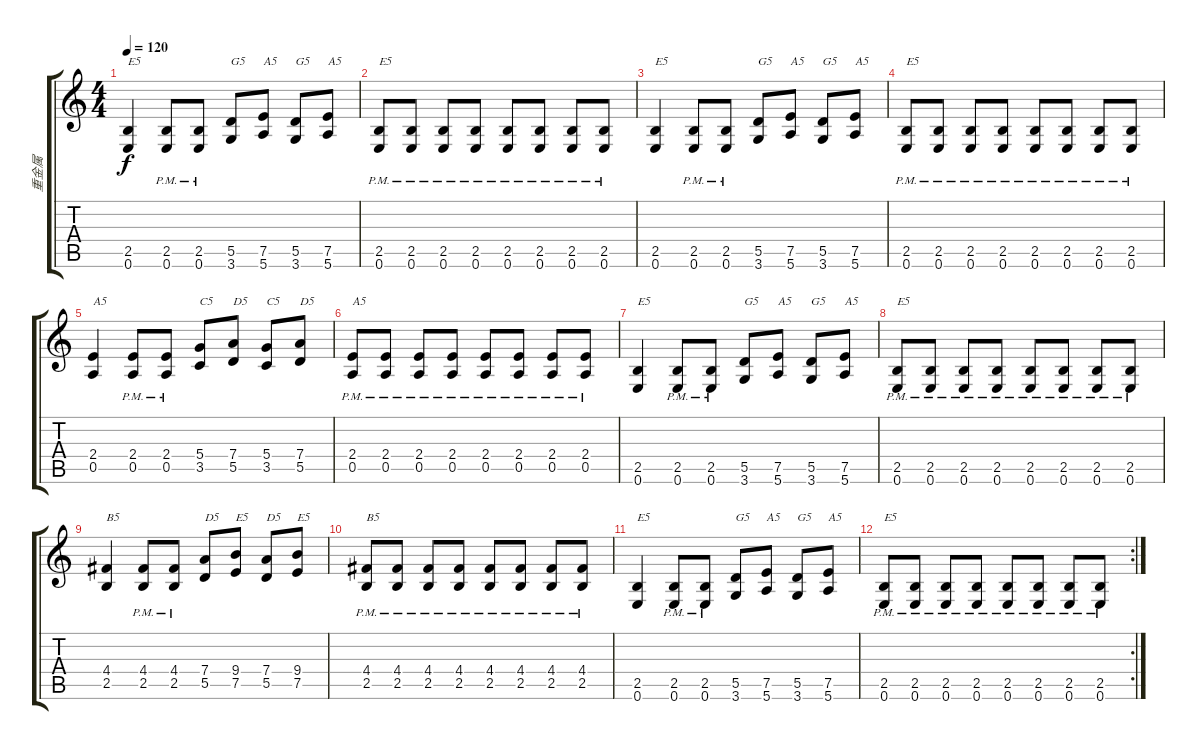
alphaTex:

\track ("重金属" "重金属") {instrument overdrivenguitar}
\staff {score tabs}
\tuning (E4 B3 G3 D3 A2 E2) {hide}
\ts (4 4)
\tempo 120
\clef g2
\ks c
(2.5 0.6).4{txt "E5" dy f instrument overdrivenguitar} (2.5{pm} 0.6).8 (2.5{pm} 0.6).8 (5.5 3.6).8{txt "G5"} (7.5 5.6).8{txt "A5"} (5.5 3.6).8{txt "G5"} (7.5 5.6).8{txt "A5"} |
(2.5{pm} 0.6).8{txt "E5"} (2.5{pm} 0.6).8 (2.5{pm} 0.6).8 (2.5{pm} 0.6).8 (2.5{pm} 0.6).8 (2.5{pm} 0.6).8 (2.5{pm} 0.6).8 (2.5{pm} 0.6).8 |
(2.5 0.6).4{txt "E5"} (2.5{pm} 0.6).8 (2.5{pm} 0.6).8 (5.5 3.6).8{txt "G5"} (7.5 5.6).8{txt "A5"} (5.5 3.6).8{txt "G5"} (7.5 5.6).8{txt "A5"} |
(2.5{pm} 0.6).8{txt "E5"} (2.5{pm} 0.6).8 (2.5{pm} 0.6).8 (2.5{pm} 0.6).8 (2.5{pm} 0.6).8 (2.5{pm} 0.6).8 (2.5{pm} 0.6).8 (2.5{pm} 0.6).8 |
(2.4 0.5).4{txt "A5"} (2.4 0.5{pm}).8 (2.4 0.5{pm}).8 (5.4 3.5).8{txt "C5"} (7.4 5.5).8{txt "D5"} (5.4 3.5).8{txt "C5"} (7.4 5.5).8{txt "D5"} |
(2.4 0.5{pm}).8{txt "A5"} (2.4 0.5{pm}).8 (2.4 0.5{pm}).8 (2.4 0.5{pm}).8 (2.4 0.5{pm}).8 (2.4 0.5{pm}).8 (2.4 0.5{pm}).8 (2.4 0.5{pm}).8 |
(2.5 0.6).4{txt "E5"} (2.5{pm} 0.6).8 (2.5{pm} 0.6).8 (5.5 3.6).8{txt "G5"} (7.5 5.6).8{txt "A5"} (5.5 3.6).8{txt "G5"} (7.5 5.6).8{txt "A5"} |
(2.5{pm} 0.6).8{txt "E5"} (2.5{pm} 0.6).8 (2.5{pm} 0.6).8 (2.5{pm} 0.6).8 (2.5{pm} 0.6).8 (2.5{pm} 0.6).8 (2.5{pm} 0.6).8 (2.5{pm} 0.6).8 |
(4.4 2.5).4{txt "B5"} (4.4 2.5{pm}).8 (4.4 2.5{pm}).8 (7.4 5.5).8{txt "D5"} (9.4 7.5).8{txt "E5"} (7.4 5.5).8{txt "D5"} (9.4 7.5).8{txt "E5"} |
(4.4 2.5{pm}).8{txt "B5"} (4.4 2.5{pm}).8 (4.4 2.5{pm}).8 (4.4 2.5{pm}).8 (4.4 2.5{pm}).8 (4.4 2.5{pm}).8 (4.4 2.5{pm}).8 (4.4 2.5{pm}).8 |
(2.5 0.6).4{txt "E5"} (2.5{pm} 0.6).8 (2.5{pm} 0.6).8 (5.5 3.6).8{txt "G5"} (7.5 5.6).8{txt "A5"} (5.5 3.6).8{txt "G5"} (7.5 5.6).8{txt "A5"} |
\rc 2
(2.5{pm} 0.6).8{txt "E5"} (2.5{pm} 0.6).8 (2.5{pm} 0.6).8 (2.5{pm} 0.6).8 (2.5{pm} 0.6).8 (2.5{pm} 0.6).8 (2.5{pm} 0.6).8 (2.5{pm} 0.6).8
